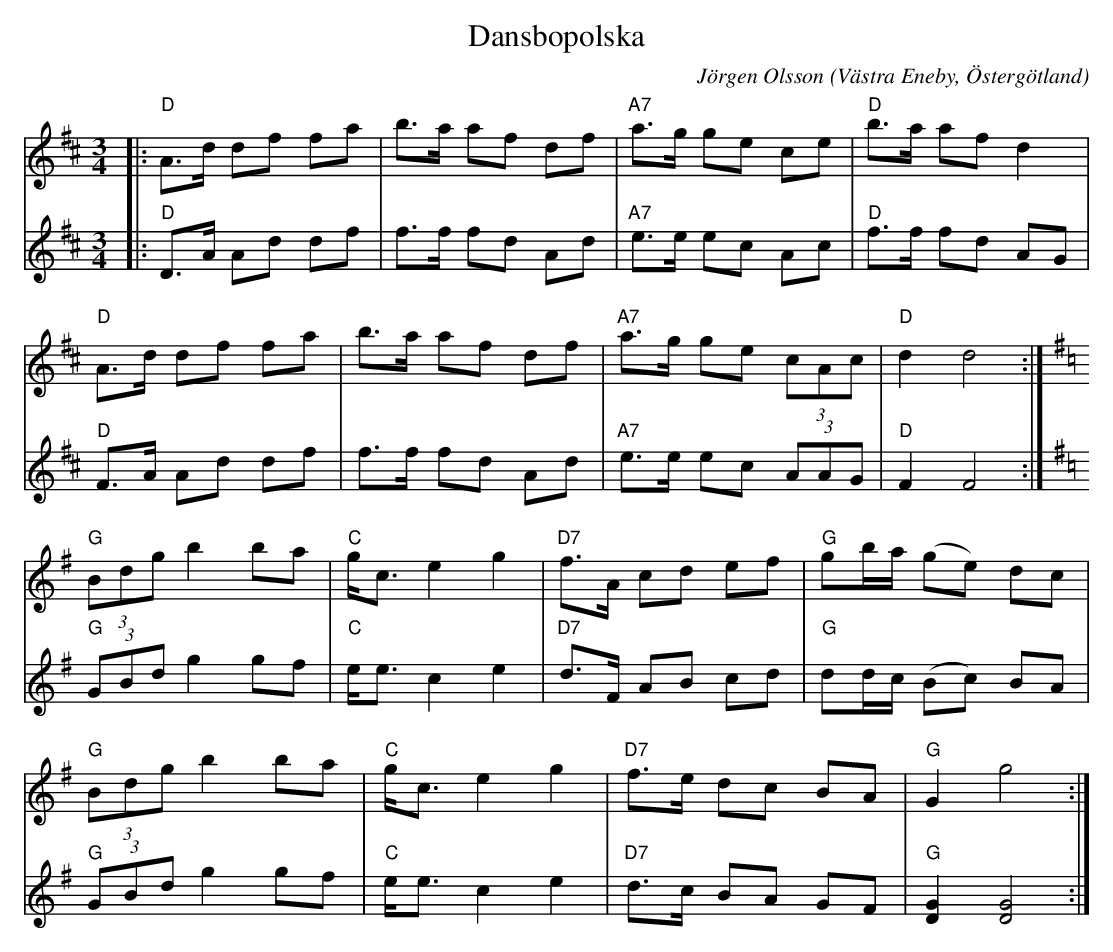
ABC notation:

X:1
T:Dansbopolska
C:Jörgen Olsson
O:Västra Eneby, Östergötland
M:3/4
L:1/8
K:D
V:1
|:"D"A>d df fa|b>a af df|"A7"a>g ge ce|"D"b>a af d2|
"D"A>d df fa|b>a af df|"A7"a>g ge (3cAc|"D"d2 d4:|
[K:G]"G"(3Bdg b2 ba|"C"g<c e2 g2|"D7"f>A cd ef|"G" gb/a/ (ge) dc|
"G"(3Bdg b2 ba|"C"g<c e2 g2|"D7"f>e dc BA|"G" G2 g4:|
V:2
|:"D"D>A Ad df|f>f fd Ad|"A7"e>e ec Ac|"D"f>f fd AG|
"D"F>A Ad df|f>f fd Ad|"A7"e>e ec (3AAG|"D"F2 F4:|
[K:G]"G"(3GBd g2 gf|"C"e<e c2 e2|"D7"d>F AB cd|"G" dd/c/ (Bc) BA|
"G"(3GBd g2 gf|"C"e<e c2 e2|"D7"d>c BA GF|"G" [DG]2 [DG]4:|
